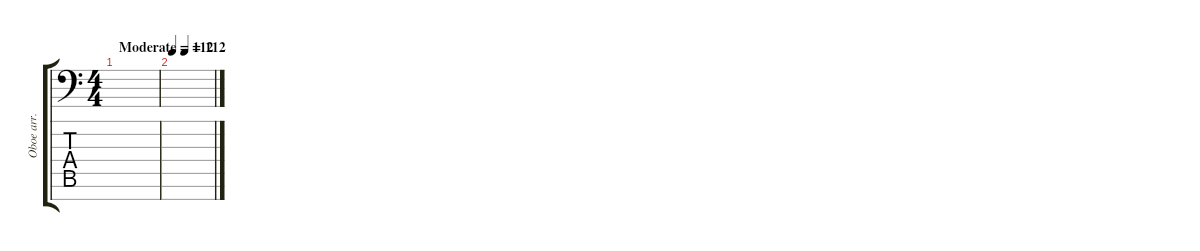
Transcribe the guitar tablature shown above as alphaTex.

\track ("Oboe arr. for guitar" "Oboe arr. ") {instrument overdrivenguitar}
\staff {score tabs}
\tuning (E4 B3 G3 D3 A2 E2 C-1) {hide}
\ts (4 4)
\tempo (112 "Moderate")
\clef f4
\ks c
|
\tempo 112
